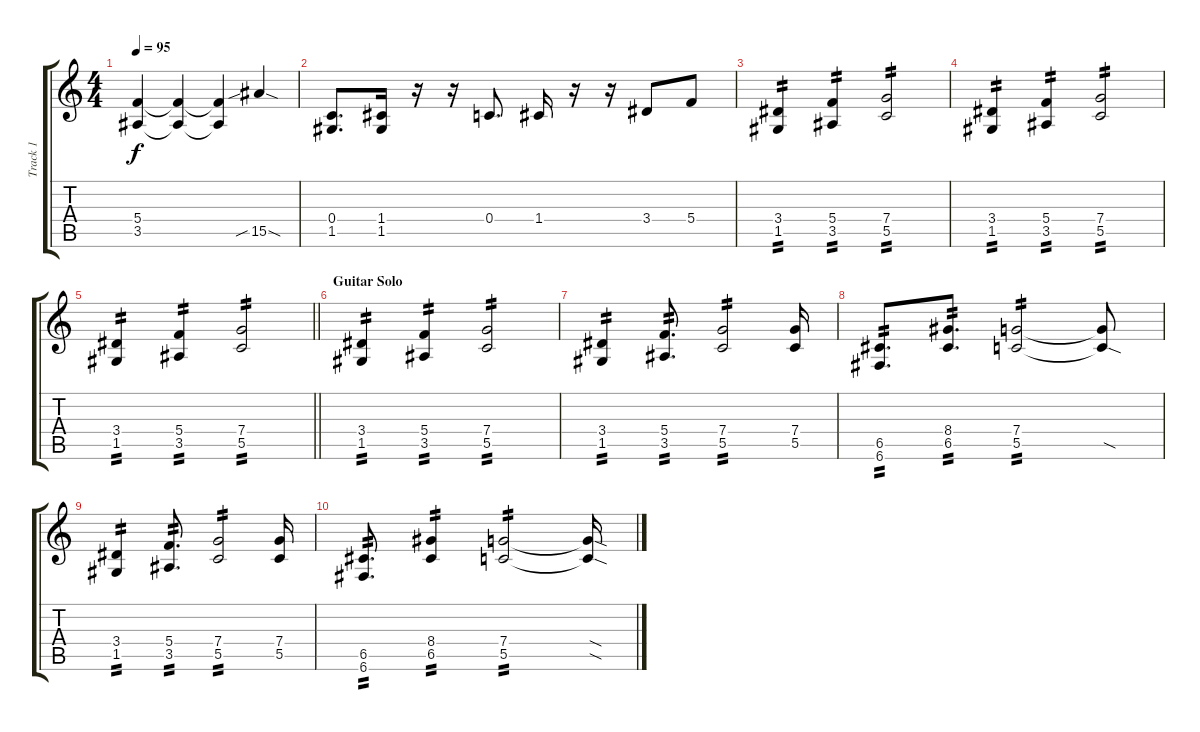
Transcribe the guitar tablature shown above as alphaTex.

\track ("Track 1" "Track 1") {instrument distortionguitar}
\staff {score tabs}
\tuning (D4 A3 F3 C3 G2 C2) {hide}
\ts (4 4)
\tempo 95
\clef g2
\ks c
(5.4 3.5).4{dy f} (5.4{t} 3.5{t}).4 (5.4{t} 3.5{t}).4 15.5{sib sod}.4 |
(0.4 1.5).8{d} (1.4 1.5).16 r.16 r.16 0.4.8{d} 1.4.16 r.16 r.16 3.4.8 5.4.8 |
(3.4 1.5).4{tp 2} (5.4 3.5).4{tp 2} (7.4 5.5).2{tp 2} |
(3.4 1.5).4{tp 2} (5.4 3.5).4{tp 2} (7.4 5.5).2{tp 2} |
\barLineRight lightlight
(3.4 1.5).4{tp 2} (5.4 3.5).4{tp 2} (7.4 5.5).2{tp 2} |
\section ("" "Guitar Solo")
(3.4 1.5).4{tp 2} (5.4 3.5).4{tp 2} (7.4 5.5).2{tp 2} |
(3.4 1.5).4{tp 2} (5.4 3.5).8{d tp 2} (7.4 5.5).2{tp 2} (7.4 5.5).16 |
(6.5 6.6).8{d tp 2} (8.4 6.5).8{d tp 2} (7.4 5.5).2{tp 2} (7.4{t} 5.5{sod t}).8 |
(3.4 1.5).4{tp 2} (5.4 3.5).8{d tp 2} (7.4 5.5).2{tp 2} (7.4 5.5).16 |
(6.5 6.6).8{d tp 2} (8.4 6.5).4{tp 2} (7.4 5.5).2{tp 2} (7.4{sod t} 5.5{sod t}).16
